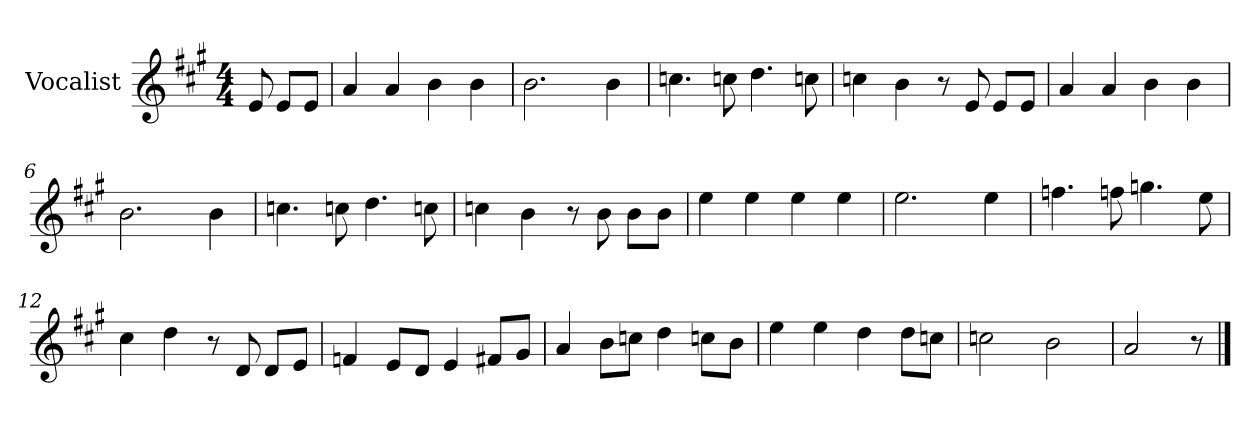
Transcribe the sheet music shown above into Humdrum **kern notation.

**kern
*part1
*staff1
*I"Vocalist
*k[f#c#g#]
*A:
*M4/4
=
8e
8eL
8eJ
=1
4a
4a
4b
4b
=2
2.b
4b
=3
4.ccn
8ccn
4.dd
8ccn
=4
4ccn
4b
8r
8e
8eL
8eJ
=5
4a
4a
4b
4b
=6
2.b
4b
=7
4.ccn
8ccn
4.dd
8ccn
=8
4ccn
4b
8r
8b
8bL
8bJ
=9
4ee
4ee
4ee
4ee
=10
2.ee
4ee
=11
4.ffn
8ffn
4.ggn
8ee
=12
4cc#
4dd
8r
8d
8dL
8eJ
=13
4fn
8eL
8dJ
4e
8f#XL
8g#J
=14
4a
8bL
8ccnJ
4dd
8ccnL
8bJ
=15
4ee
4ee
4dd
8ddL
8ccnJ
=16
2ccn
2b
=17
2a
8r
==
*-
